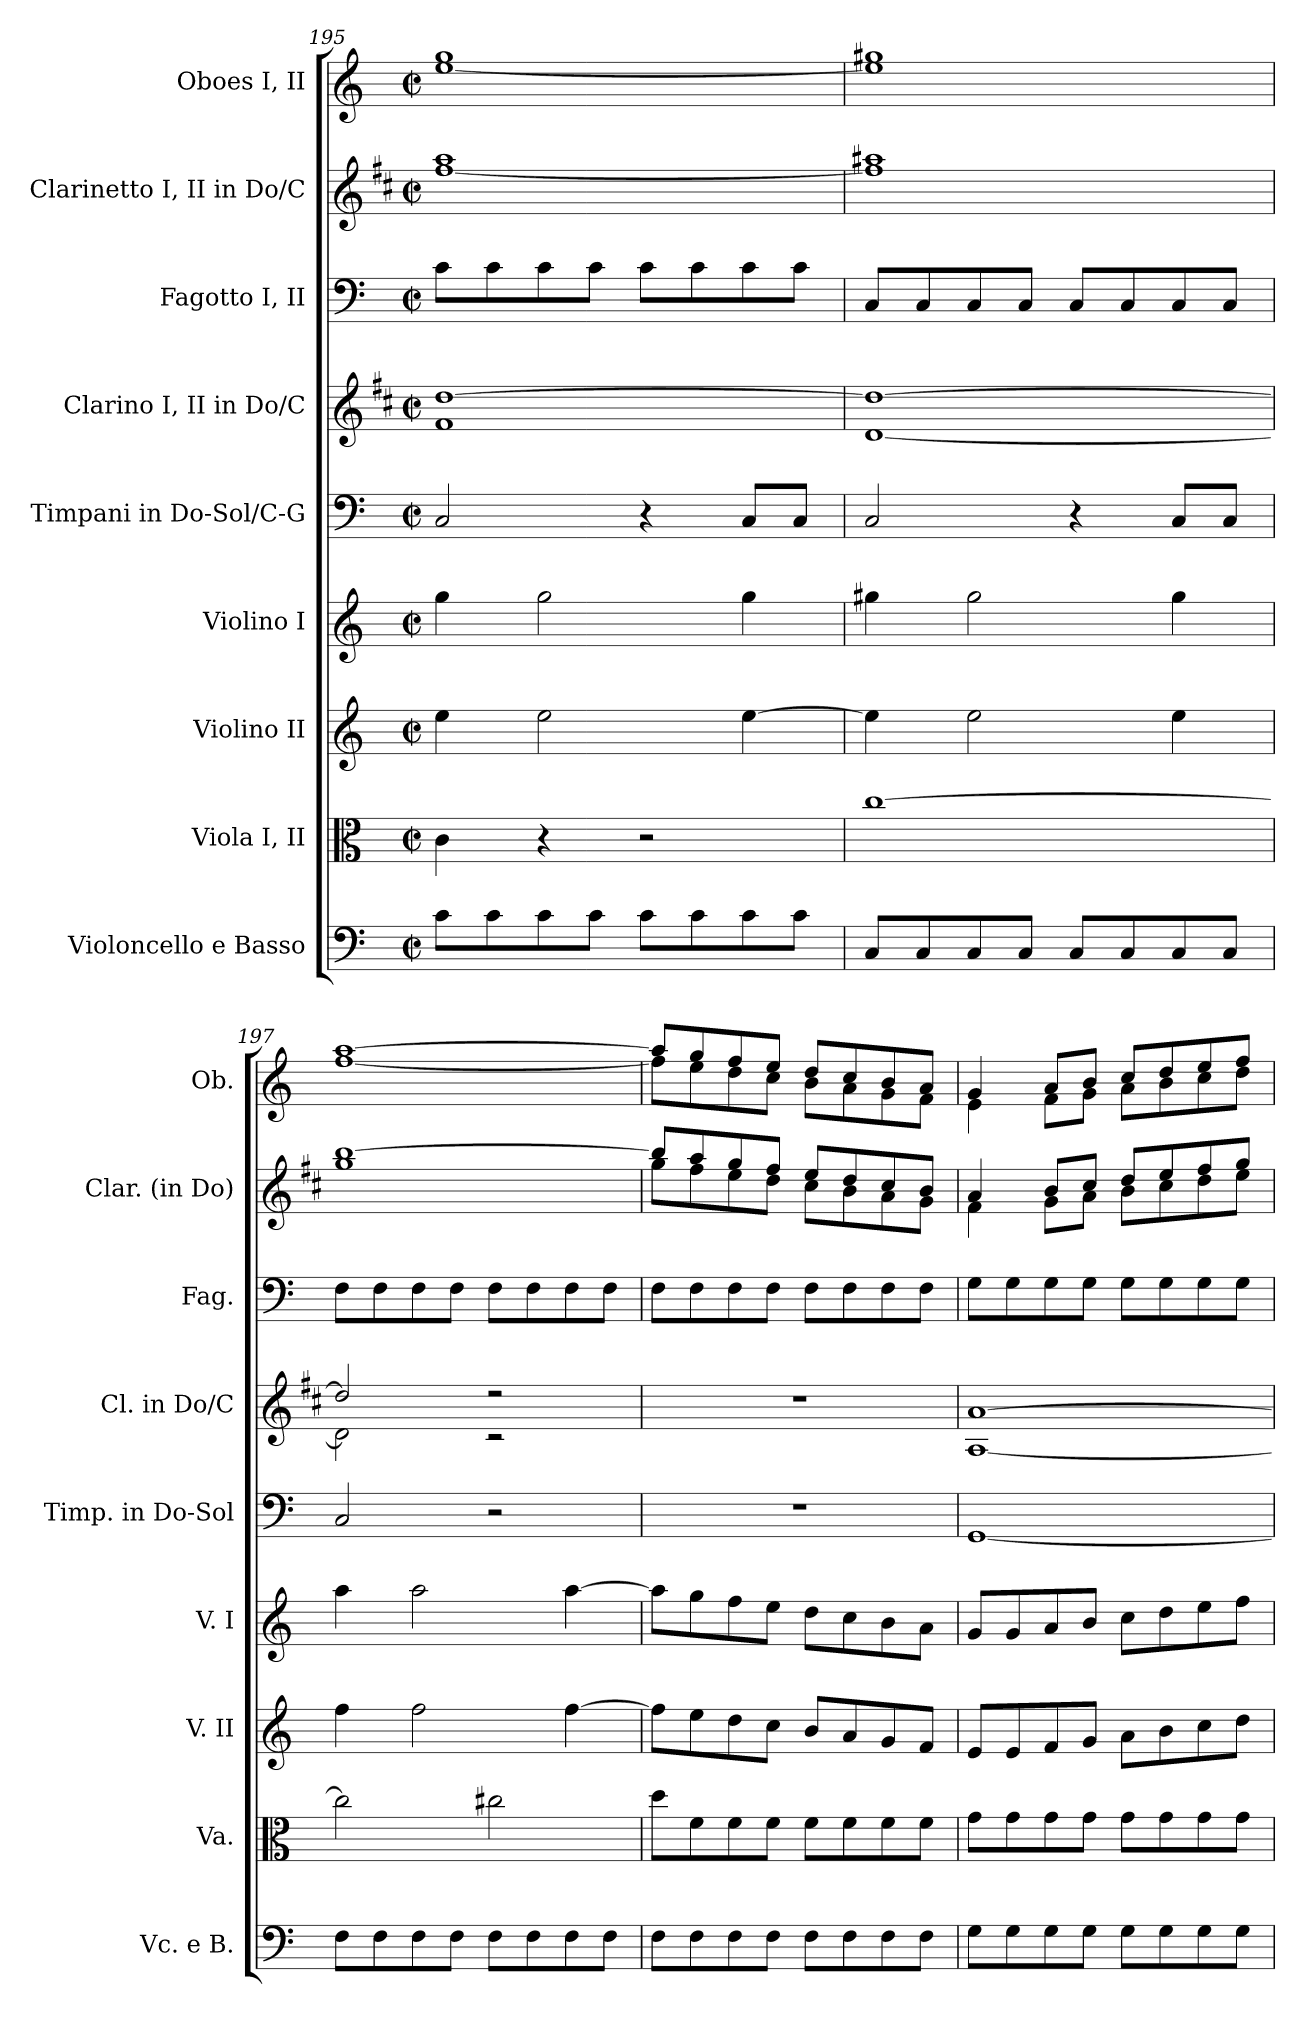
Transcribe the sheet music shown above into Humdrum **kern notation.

**kern	**kern	**kern	**kern	**kern	**kern	**kern	**kern	**kern
*part9	*part8	*part7	*part6	*part5	*part4	*part3	*part2	*part1
*staff9	*staff8	*staff7	*staff6	*staff5	*staff4	*staff3	*staff2	*staff1
*I"Violoncello e Basso	*I"Viola I, II	*I"Violino II	*I"Violino I	*I"Timpani in Do-Sol/C-G	*I"Clarino I, II in Do/C	*I"Fagotto I, II	*I"Clarinetto I, II in Do/C	*I"Oboes I, II
*I'Vc. e B.	*I'Va.	*I'V. II	*I'V. I	*I'Timp. in Do-Sol	*I'Cl. in Do/C	*I'Fag.	*I'Clar. (in Do)	*I'Ob.
*clefF4	*clefC3	*clefG2	*clefG2	*clefF4	*clefG2	*clefF4	*clefG2	*clefG2
*	*	*	*	*	*ITrd1c2	*	*ITrd1c2	*
*k[]	*k[]	*k[]	*k[]	*k[]	*k[]	*k[]	*k[]	*k[]
*M2/2	*M2/2	*M2/2	*M2/2	*M2/2	*M2/2	*M2/2	*M2/2	*M2/2
*met(c|)	*met(c|)	*met(c|)	*met(c|)	*met(c|)	*met(c|)	*met(c|)	*met(c|)	*met(c|)
=195	=195	=195	=195	=195	=195	=195	=195	=195
*	*	*	*	*	*^	*	*^	*^
8ci\L	4ci\	4eej\	4ggZ\	2Ci/	[1cci	1ej	8ci\L	1ggZ	[1eej	1ggZ	[1eej
8c\	.	.	.	.	.	.	8c\	.	.	.	.
8c\	4r	2ee\	2gg\	.	.	.	8c\	.	.	.	.
8c\J	.	.	.	.	.	.	8c\J	.	.	.	.
8c\L	2r	.	.	4r	.	.	8c\L	.	.	.	.
8c\	.	.	.	.	.	.	8c\	.	.	.	.
8c\	.	[4ee\	4gg\	8C/L	.	.	8c\	.	.	.	.
8c\J	.	.	.	8C/J	.	.	8c\J	.	.	.	.
=196	=196	=196	=196	=196	=196	=196	=196	=196	=196	=196	=196
8Ci/L	[1cci	4eej\]	4gg#X\	2Ci/	1cci_	[1ci	8Ci/L	1gg#X	1eej]	1gg#X	1eej]
8C/	.	.	.	.	.	.	8C/	.	.	.	.
8C/	.	2ee\	2gg#\	.	.	.	8C/	.	.	.	.
8C/J	.	.	.	.	.	.	8C/J	.	.	.	.
8C/L	.	.	.	4r	.	.	8C/L	.	.	.	.
8C/	.	.	.	.	.	.	8C/	.	.	.	.
8C/	.	4ee\	4gg#\	8C/L	.	.	8C/	.	.	.	.
8C/J	.	.	.	8C/J	.	.	8C/J	.	.	.	.
=197	=197	=197	=197	=197	=197	=197	=197	=197	=197	=197	=197
8Fi\L	2ccZ\]	4ffi\	4aaj\	2CZ/	2ccZ/]	2cZ\]	8Fi\L	[1aaj	1ffi	[1aaj	[1ffi
8F\	.	.	.	.	.	.	8F\	.	.	.	.
8F\	.	2ff\	2aa\	.	.	.	8F\	.	.	.	.
8F\J	.	.	.	.	.	.	8F\J	.	.	.	.
8F\L	2cc#X\	.	.	2r	2r	2r	8F\L	.	.	.	.
8F\	.	.	.	.	.	.	8F\	.	.	.	.
8F\	.	[4ff\	[4aa\	.	.	.	8F\	.	.	.	.
8F\J	.	.	.	.	.	.	8F\J	.	.	.	.
*	*	*	*	*	*v	*v	*	*	*	*	*
!!LO:PB:g=z	!!
=198	=198	=198	=198	=198	=198	=198	=198	=198	=198	=198
8Fj\L	8ddi\L	8ffj\L]	8aaZ\L]	1r	1r	8Fj\L	8aaZ/L]	8ffj\L	8aaZ/L]	8ffj\L]
8F\	8f\	8eei\	8ggj\	.	.	8F\	8ggj/	8eei\	8ggj/	8eei\
8Fj\	8fj\	8ddi\	8ffj\	.	.	8Fj\	8ffj/	8ddi\	8ffj/	8ddi\
8F\J	8f\J	8cci\J	8eej\J	.	.	8F\J	8eej/J	8cci\J	8eej/J	8cci\J
8FZ\L	8fZ\L	8bi/L	8ddj\L	.	.	8FZ\L	8ddj/L	8bi\L	8ddj/L	8bi\L
8Fi\	8fi\	8aj/	8ccZ\	.	.	8Fi\	8ccZ/	8aj\	8ccZ/	8aj\
8FV\	8fV\	8gi/	8bj\	.	.	8FV\	8bj/	8gi\	8bj/	8gi\
8Fi\J	8fi\J	8fi/J	8aj\J	.	.	8Fi\J	8aj/J	8fi\J	8aj/J	8fi\J
=199	=199	=199	=199	=199	=199	=199	=199	=199	=199	=199
8Gj\L	8gj\L	8ei/L	8gj/L	[1GGj	[1Gj [1gj	8Gj\L	4gj/	4ei\	4gj/	4ei\
8G\	8g\	8e/	8g/	.	.	8G\	.	.	.	.
8G\	8g\	8fi/	8aj/	.	.	8G\	8aj/L	8fi\L	8aj/L	8fi\L
8Gi\J	8gi\J	8gi/J	8bj/J	.	.	8Gi\J	8bj/J	8gi\J	8bj/J	8gi\J
8GV\L	8gV\L	8ai\L	8ccj\L	.	.	8GV\L	8ccj/L	8ai\L	8ccj/L	8ai\L
8Gi\	8gi\	8bj\	8ddZ\	.	.	8Gi\	8ddZ/	8bj\	8ddZ/	8bj\
8GZ\	8gZ\	8cci\	8eej\	.	.	8GZ\	8eej/	8cci\	8eej/	8cci\
8G\J	8g\J	8ddi\J	8ffj\J	.	.	8G\J	8ffj/J	8ddi\J	8ffj/J	8ddi\J
*	*	*	*	*	*	*	*v	*v	*	*
*	*	*	*	*	*	*	*	*v	*v
=	=	=	=	=	=	=	=	=
*-	*-	*-	*-	*-	*-	*-	*-	*-
